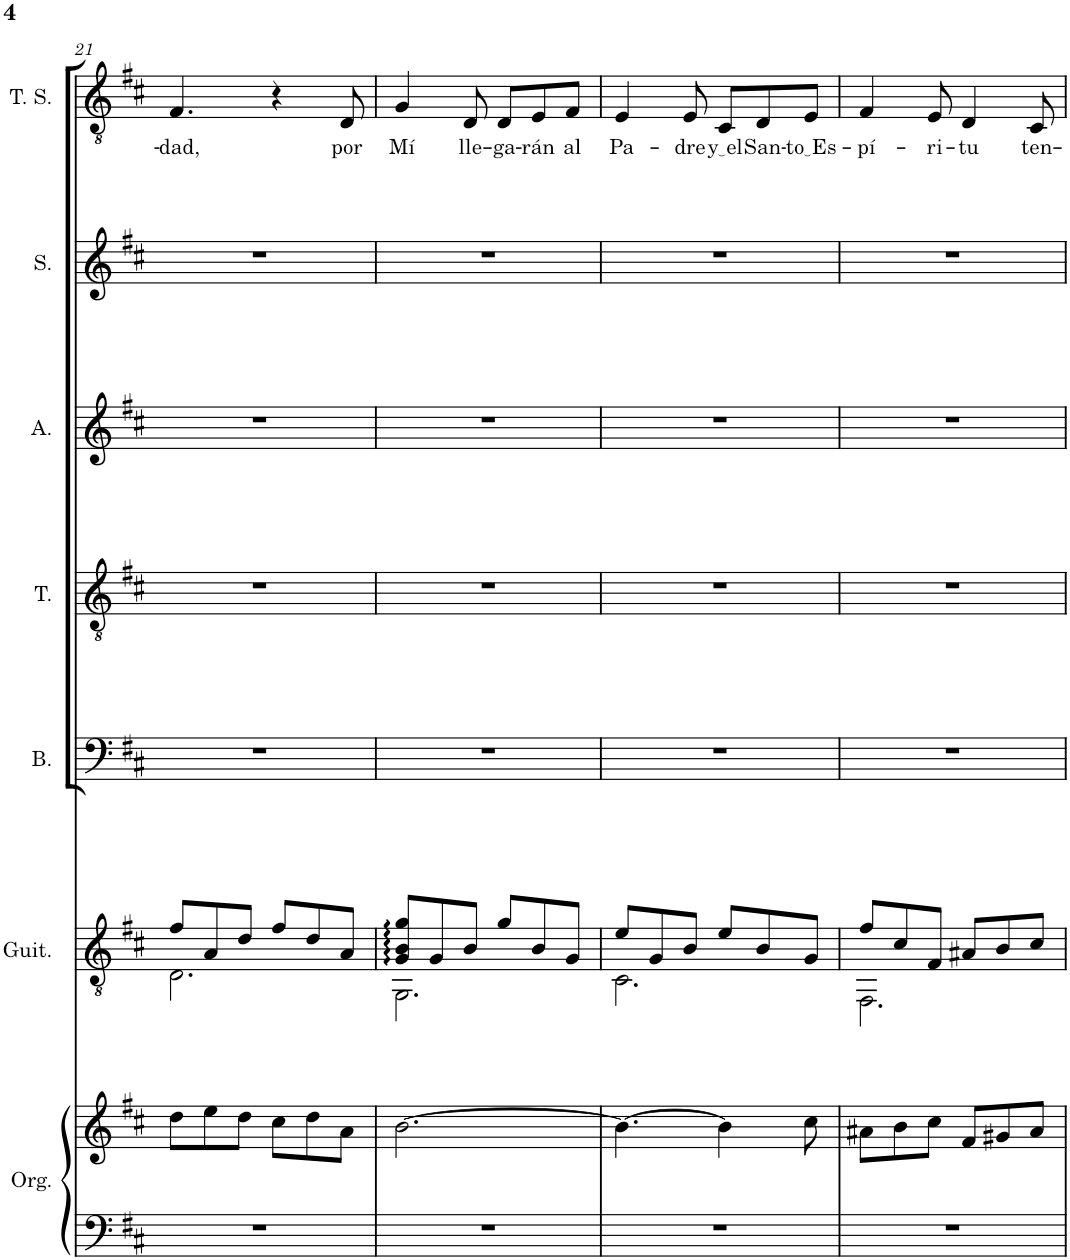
**kern	**kern	**kern	**kern	**kern	**kern	**kern	**kern	**text
*part7	*part7	*part6	*part5	*part4	*part3	*part2	*part1	*part1
*staff8	*staff7	*staff6	*staff5	*staff4	*staff3	*staff2	*staff1	*staff1
*I"Órgano	*	*I"Guitarra acústica	*I"Bajo	*I"Tenor	*I"Alto	*I"Soprano	*I"Tenor Solista	*
*	*	*I'Guit.	*I'B.	*I'T.	*I'A.	*I'S.	*I'T. S.	*
!!LO:PB:g=z
*clefF4	*clefG2	*clefGv2	*clefF4	*clefGv2	*clefG2	*clefG2	*clefGv2	*
*k[f#c#]	*k[f#c#]	*k[f#c#]	*k[f#c#]	*k[f#c#]	*k[f#c#]	*k[f#c#]	*k[f#c#]	*
*M6/8	*M6/8	*M6/8	*M6/8	*M6/8	*M6/8	*M6/8	*M6/8	*
=21	=21	=21	=21	=21	=21	=21	=21	=21
*	*	*^	*	*	*	*	*	*
!	!	!	!	!	!	!	!	!	!LO:LY:b
2.r	8dd\L	8f#/L	2.D\	2.r	2.r	2.r	2.r	4.F#/	-dad,
.	8ee\	8A/	.	.	.	.	.	.	.
.	8dd\J	8d/J	.	.	.	.	.	.	.
.	8cc#\L	8f#/L	.	.	.	.	.	4r	.
.	8dd\	8d/	.	.	.	.	.	.	.
!	!	!	!	!	!	!	!	!	!LO:LY:b
.	8a\J	8A/J	.	.	.	.	.	8D/	por
=22	=22	=22	=22	=22	=22	=22	=22	=22	=22
!	!	!	!	!	!	!	!	!	!LO:LY:b
2.r	[2.b\	8G/ 8B/ 8g/L	2.GG\	2.r	2.r	2.r	2.r	4G/	Mí
.	.	8G/	.	.	.	.	.	.	.
!	!	!	!	!	!	!	!	!	!LO:LY:b
.	.	8B/J	.	.	.	.	.	8D/	lle-
!	!	!	!	!	!	!	!	!	!LO:LY:b
.	.	8g/L	.	.	.	.	.	8D/L	-ga-
!	!	!	!	!	!	!	!	!	!LO:LY:b
.	.	8B/	.	.	.	.	.	8E/	-rán
!	!	!	!	!	!	!	!	!	!LO:LY:b
.	.	8G/J	.	.	.	.	.	8F#/J	al
=23	=23	=23	=23	=23	=23	=23	=23	=23	=23
!	!	!	!	!	!	!	!	!	!LO:LY:b
2.r	4.b\_	8e/L	2.C#\	2.r	2.r	2.r	2.r	4E/	Pa-
.	.	8G/	.	.	.	.	.	.	.
!	!	!	!	!	!	!	!	!	!LO:LY:b
.	.	8B/J	.	.	.	.	.	8E/	-dre
!	!	!	!	!	!	!	!	!	!LO:LY:b
.	4b\]	8e/L	.	.	.	.	.	8C#/L	y el
!	!	!	!	!	!	!	!	!	!LO:LY:b
.	.	8B/	.	.	.	.	.	8D/	San-
!	!	!	!	!	!	!	!	!	!LO:LY:b
.	8cc#\	8G/J	.	.	.	.	.	8E/J	to Es
=24	=24	=24	=24	=24	=24	=24	=24	=24	=24
!	!	!	!	!	!	!	!	!	!LO:LY:b
2.r	8a#X\L	8f#/L	2.FF#\	2.r	2.r	2.r	2.r	4F#/	-pí-
.	8b\	8c#/	.	.	.	.	.	.	.
!	!	!	!	!	!	!	!	!	!LO:LY:b
.	8cc#\J	8F#/J	.	.	.	.	.	8E/	-ri-
!	!	!	!	!	!	!	!	!	!LO:LY:b
.	8f#/L	8A#X/L	.	.	.	.	.	4D/	-tu
.	8g#X/	8B/	.	.	.	.	.	.	.
!	!	!	!	!	!	!	!	!	!LO:LY:b
.	8a#/J	8c#/J	.	.	.	.	.	8C#/	ten-
*	*	*v	*v	*	*	*	*	*	*
=	=	=	=	=	=	=	=	=
*-	*-	*-	*-	*-	*-	*-	*-	*-
